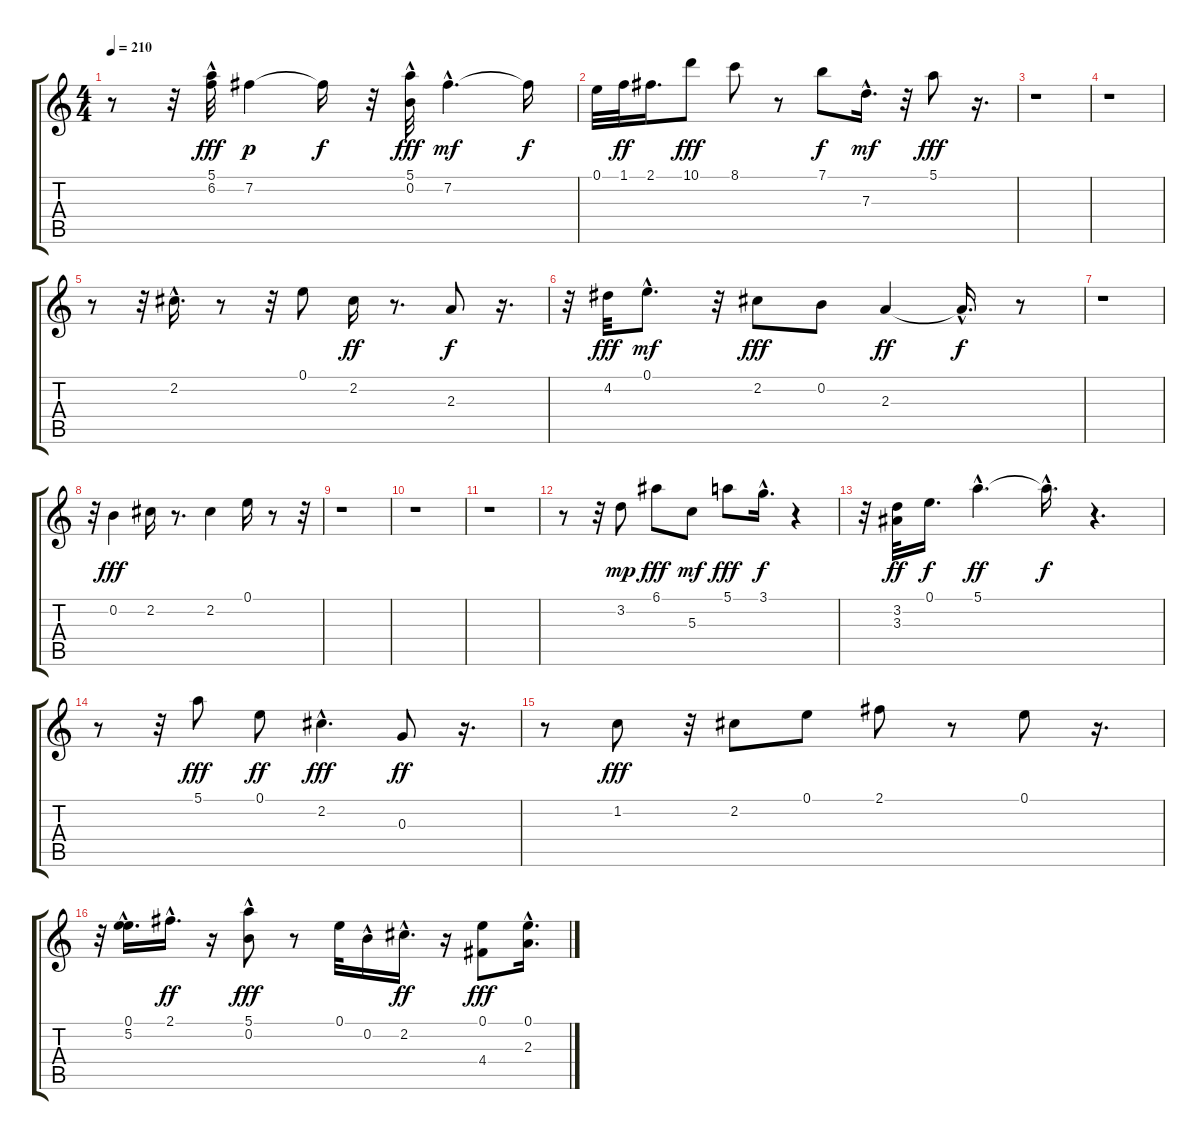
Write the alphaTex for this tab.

\track "" {instrument acousticguitarnylon}
\staff {score tabs}
\tuning (E4 B3 G3 D3 A2 E2) {hide}
\ts (4 4)
\tempo 210
\clef g2
\ks c
r.8{dy fff} r.32 (5.1 6.2{hac}).32 7.2.4{dy p} 7.2{t}.16{dy f} r.32 (5.1{hac} 0.2).32{dy fff} 7.2{hac}.4{d dy mf} 7.2{t}.16{dy f} |
0.1.32 1.1.32{dy ff} 2.1.16{d} 10.1.8{dy fff} 8.1.8 r.8 7.1.8{dy f} 7.3{hac}.16{d dy mf} r.32 5.1.8{dy fff} r.16{d} |
r.1 |
r.1 |
r.8 r.32 2.2{hac}.16{d} r.8 r.32 0.1.8 2.2.16{dy ff} r.8{d} 2.3.8{dy f} r.16{d} |
r.32 4.2.32{dy fff} 0.1{hac}.8{d dy mf} r.32 2.2.8{dy fff} 0.2.8 2.3.4{dy ff} 2.3{hac t}.16{d dy f} r.8 |
r.1 |
r.32 0.2.4{dy fff} 2.2.16 r.8{d} 2.2.4 0.1.16 r.8 r.32 |
r.1 |
r.1 |
r.1 |
r.8 r.32 3.2.8{dy mp} 6.1.8{dy fff} 5.3.8{dy mf} 5.1.8{dy fff} 3.1{hac}.16{d dy f} r.4 |
r.32 (3.2 3.3).32{dy ff} 0.1.16{d dy f} 5.1{hac}.4{d dy ff} 5.1{hac t}.16{d dy f} r.4{d} |
r.8 r.32 5.1.8{dy fff} 0.1.8{dy ff} 2.2{hac}.4{d dy fff} 0.3.8{dy ff} r.16{d} |
r.8 1.2.8{dy fff} r.32 2.2.8 0.1.8 2.1.8 r.8 0.1.8 r.16{d} |
r.32 (0.1{hac} 5.2).16{d} 2.1{hac}.16{d dy ff} r.16 (5.1 0.2{hac}).8{dy fff} r.8 0.1.32 0.2{hac}.16 2.2{hac}.16{d dy ff} r.16 (0.1 4.4).8{dy fff} (0.1{hac} 2.3{hac}).16{d}
